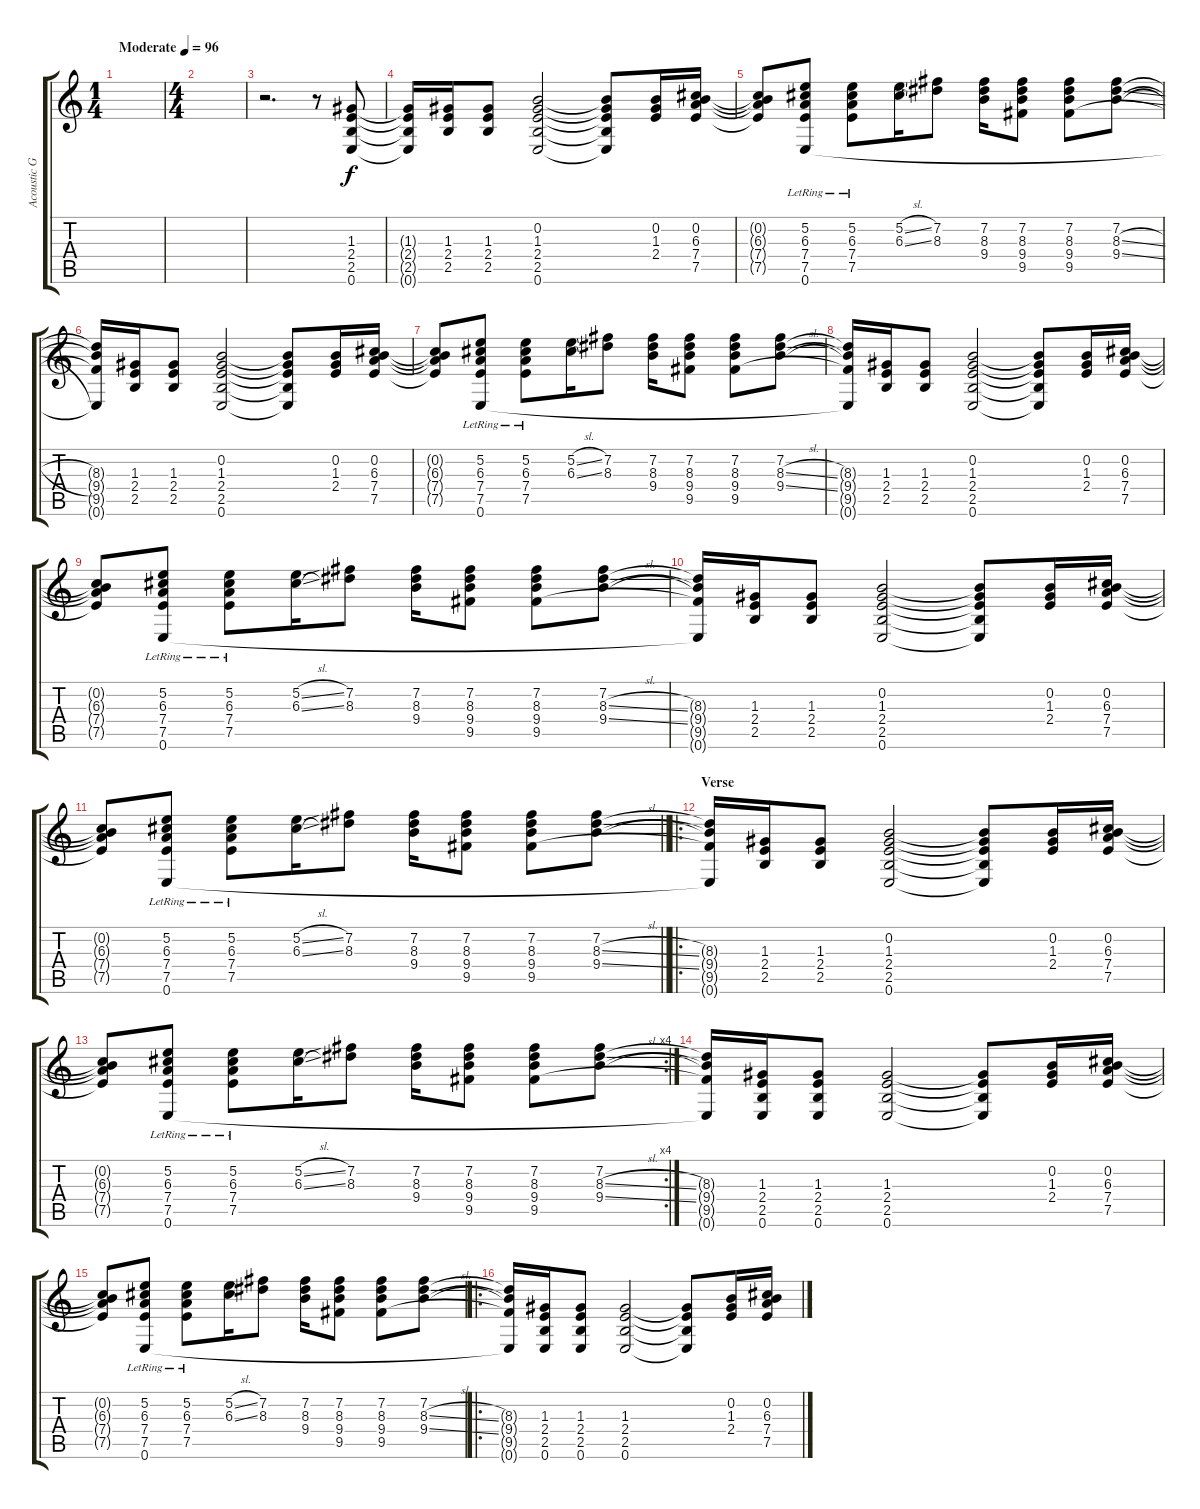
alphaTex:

\track ("Acoustic Gtr (Left)" "Acoustic G") {instrument acousticguitarsteel}
\staff {score tabs}
\tuning (E4 B3 G3 D3 A2 E2) {hide}
\ts (1 4)
\tempo (96 "Moderate")
\clef g2
\ks c
|
\ts (4 4)
|
r.2{d} r.8 (1.3 2.4 2.5 0.6).8 |
(1.3{t} 2.4{t} 2.5{t} 0.6{t}).16 (1.3 2.4 2.5).16 (1.3 2.4 2.5).8 (0.2 1.3 2.4 2.5 0.6).2 (0.2{t} 1.3{t} 2.4{t} 2.5{t} 0.6{t}).8 (0.2 1.3 2.4).16 (0.2 6.3 7.4 7.5).16 |
(0.2{t} 6.3{t} 7.4{t} 7.5{t}).8 (5.2{lr} 6.3{lr} 7.4{lr} 7.5{lr} 0.6{lr}).8 (5.2{lr} 6.3{lr} 7.4{lr} 7.5{lr}).8 (5.2{sl} 6.3{sl}).16 (7.2 8.3).8 (7.2 8.3 9.4).16 (7.2 8.3 9.4 9.5).8 (7.2 8.3 9.4 9.5).8 (7.2 8.3{sl} 9.4{sl}).8 |
(8.3{t} 9.4{t} 9.5{t} 0.6{t}).16 (1.3 2.4 2.5).16 (1.3 2.4 2.5).8 (0.2 1.3 2.4 2.5 0.6).2 (0.2{t} 1.3{t} 2.4{t} 2.5{t} 0.6{t}).8 (0.2 1.3 2.4).16 (0.2 6.3 7.4 7.5).16 |
(0.2{t} 6.3{t} 7.4{t} 7.5{t}).8 (5.2{lr} 6.3{lr} 7.4{lr} 7.5{lr} 0.6{lr}).8 (5.2{lr} 6.3{lr} 7.4{lr} 7.5{lr}).8 (5.2{sl} 6.3{sl}).16 (7.2 8.3).8 (7.2 8.3 9.4).16 (7.2 8.3 9.4 9.5).8 (7.2 8.3 9.4 9.5).8 (7.2 8.3{sl} 9.4{sl}).8 |
(8.3{t} 9.4{t} 9.5{t} 0.6{t}).16 (1.3 2.4 2.5).16 (1.3 2.4 2.5).8 (0.2 1.3 2.4 2.5 0.6).2 (0.2{t} 1.3{t} 2.4{t} 2.5{t} 0.6{t}).8 (0.2 1.3 2.4).16 (0.2 6.3 7.4 7.5).16 |
(0.2{t} 6.3{t} 7.4{t} 7.5{t}).8 (5.2{lr} 6.3{lr} 7.4{lr} 7.5{lr} 0.6{lr}).8 (5.2{lr} 6.3{lr} 7.4{lr} 7.5{lr}).8 (5.2{sl} 6.3{sl}).16 (7.2 8.3).8 (7.2 8.3 9.4).16 (7.2 8.3 9.4 9.5).8 (7.2 8.3 9.4 9.5).8 (7.2 8.3{sl} 9.4{sl}).8 |
(8.3{t} 9.4{t} 9.5{t} 0.6{t}).16 (1.3 2.4 2.5).16 (1.3 2.4 2.5).8 (0.2 1.3 2.4 2.5 0.6).2 (0.2{t} 1.3{t} 2.4{t} 2.5{t} 0.6{t}).8 (0.2 1.3 2.4).16 (0.2 6.3 7.4 7.5).16 |
\barLineRight lightlight
(0.2{t} 6.3{t} 7.4{t} 7.5{t}).8 (5.2{lr} 6.3{lr} 7.4{lr} 7.5{lr} 0.6{lr}).8 (5.2{lr} 6.3{lr} 7.4{lr} 7.5{lr}).8 (5.2{sl} 6.3{sl}).16 (7.2 8.3).8 (7.2 8.3 9.4).16 (7.2 8.3 9.4 9.5).8 (7.2 8.3 9.4 9.5).8 (7.2 8.3{sl} 9.4{sl}).8 |
\ro
\section ("" "Verse")
(8.3{t} 9.4{t} 9.5{t} 0.6{t}).16 (1.3 2.4 2.5).16 (1.3 2.4 2.5).8 (0.2 1.3 2.4 2.5 0.6).2 (0.2{t} 1.3{t} 2.4{t} 2.5{t} 0.6{t}).8 (0.2 1.3 2.4).16 (0.2 6.3 7.4 7.5).16 |
\rc 4
(0.2{t} 6.3{t} 7.4{t} 7.5{t}).8 (5.2{lr} 6.3{lr} 7.4{lr} 7.5{lr} 0.6{lr}).8 (5.2{lr} 6.3{lr} 7.4{lr} 7.5{lr}).8 (5.2{sl} 6.3{sl}).16 (7.2 8.3).8 (7.2 8.3 9.4).16 (7.2 8.3 9.4 9.5).8 (7.2 8.3 9.4 9.5).8 (7.2 8.3{sl} 9.4{sl}).8 |
(8.3{t} 9.4{t} 9.5{t} 0.6{t}).16 (1.3 2.4 2.5 0.6).16 (1.3 2.4 2.5 0.6).8 (1.3 2.4 2.5 0.6).2 (1.3{t} 2.4{t} 2.5{t} 0.6{t}).8 (0.2 1.3 2.4).16 (0.2 6.3 7.4 7.5).16 |
(0.2{t} 6.3{t} 7.4{t} 7.5{t}).8 (5.2{lr} 6.3{lr} 7.4{lr} 7.5{lr} 0.6{lr}).8 (5.2{lr} 6.3{lr} 7.4{lr} 7.5{lr}).8 (5.2{sl} 6.3{sl}).16 (7.2 8.3).8 (7.2 8.3 9.4).16 (7.2 8.3 9.4 9.5).8 (7.2 8.3 9.4 9.5).8 (7.2 8.3{sl} 9.4{sl}).8 |
\ro
(8.3{t} 9.4{t} 9.5{t} 0.6{t}).16 (1.3 2.4 2.5 0.6).16 (1.3 2.4 2.5 0.6).8 (1.3 2.4 2.5 0.6).2 (1.3{t} 2.4{t} 2.5{t} 0.6{t}).8 (0.2 1.3 2.4).16 (0.2 6.3 7.4 7.5).16
